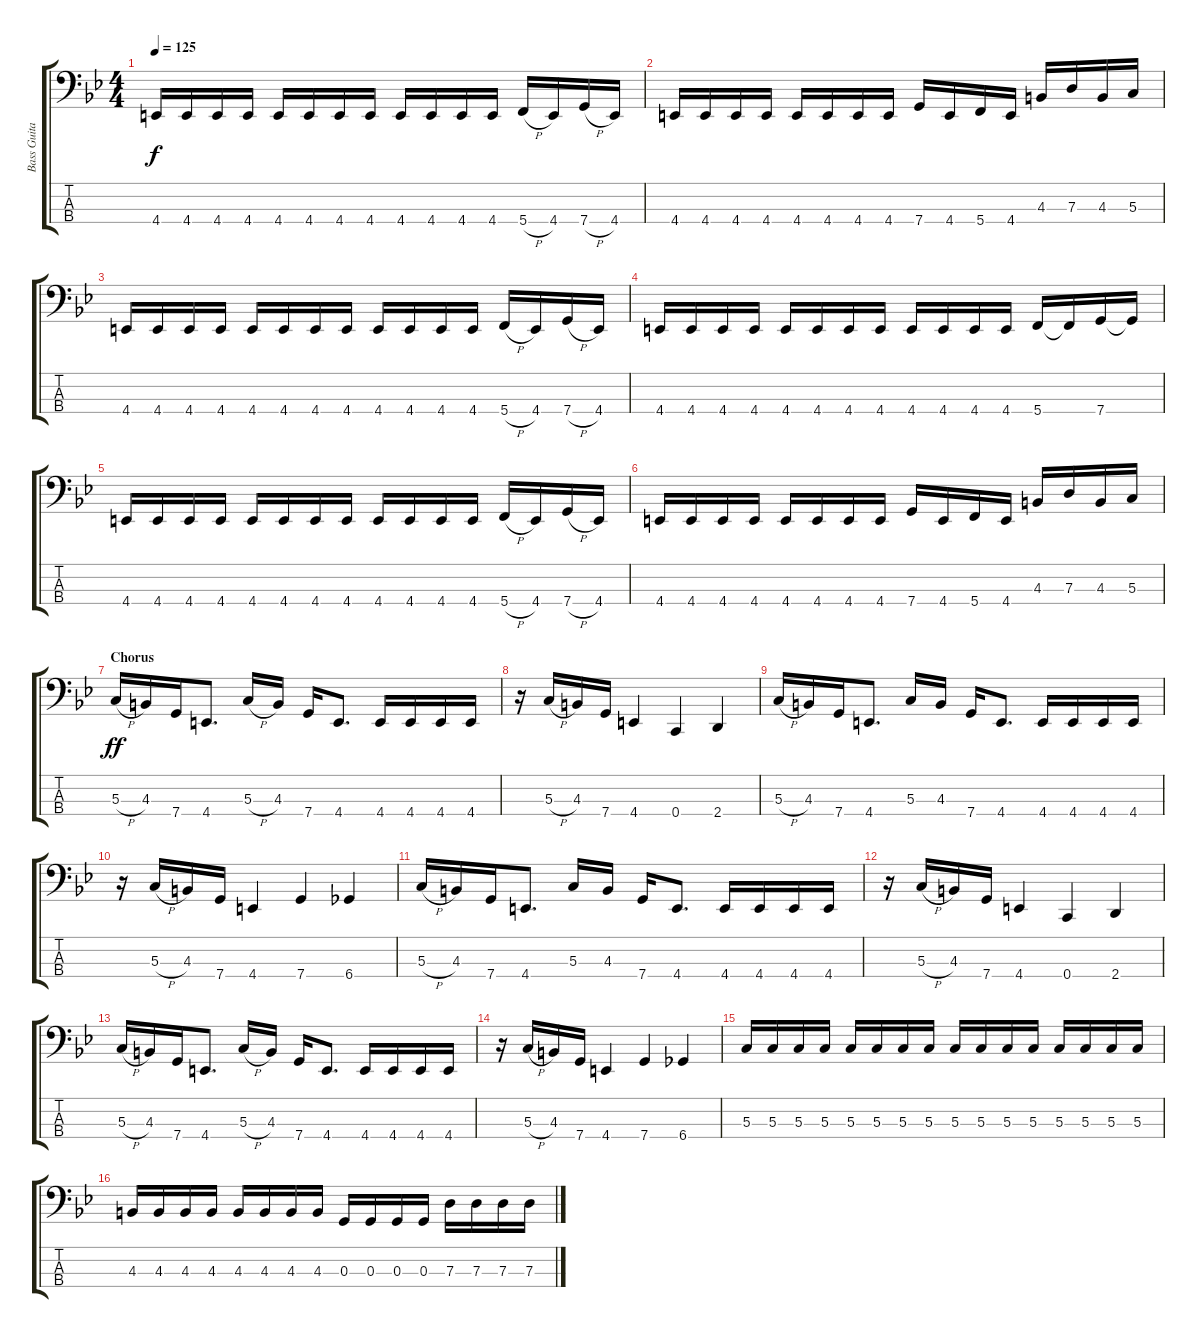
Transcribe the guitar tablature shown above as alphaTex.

\track ("Bass Guitar" "Bass Guita") {instrument electricbasspick}
\staff {score tabs}
\tuning (F2 C2 G1 C1) {hide}
\ts (4 4)
\tempo 125
\clef f4
\ks bb
4.4.16{dy f} 4.4.16 4.4.16 4.4.16 4.4.16 4.4.16 4.4.16 4.4.16 4.4.16 4.4.16 4.4.16 4.4.16 5.4{h}.16 4.4.16 7.4{h}.16 4.4.16 |
4.4.16 4.4.16 4.4.16 4.4.16 4.4.16 4.4.16 4.4.16 4.4.16 7.4.16 4.4.16 5.4.16 4.4.16 4.3.16 7.3.16 4.3.16 5.3.16 |
4.4.16 4.4.16 4.4.16 4.4.16 4.4.16 4.4.16 4.4.16 4.4.16 4.4.16 4.4.16 4.4.16 4.4.16 5.4{h}.16 4.4.16 7.4{h}.16 4.4.16 |
4.4.16 4.4.16 4.4.16 4.4.16 4.4.16 4.4.16 4.4.16 4.4.16 4.4.16 4.4.16 4.4.16 4.4.16 5.4.16 5.4{t}.16 7.4.16 7.4{t}.16 |
4.4.16 4.4.16 4.4.16 4.4.16 4.4.16 4.4.16 4.4.16 4.4.16 4.4.16 4.4.16 4.4.16 4.4.16 5.4{h}.16 4.4.16 7.4{h}.16 4.4.16 |
4.4.16 4.4.16 4.4.16 4.4.16 4.4.16 4.4.16 4.4.16 4.4.16 7.4.16 4.4.16 5.4.16 4.4.16 4.3.16 7.3.16 4.3.16 5.3.16 |
\section ("" "Chorus")
5.3{h}.16{dy ff} 4.3.16 7.4.16 4.4.8{d} 5.3{h}.16 4.3.16 7.4.16 4.4.8{d} 4.4.16 4.4.16 4.4.16 4.4.16 |
r.16 5.3{h}.16 4.3.16 7.4.16 4.4.4 0.4.4 2.4.4 |
5.3{h}.16 4.3.16 7.4.16 4.4.8{d} 5.3.16 4.3.16 7.4.16 4.4.8{d} 4.4.16 4.4.16 4.4.16 4.4.16 |
r.16 5.3{h}.16 4.3.16 7.4.16 4.4.4 7.4.4 6.4.4 |
5.3{h}.16 4.3.16 7.4.16 4.4.8{d} 5.3.16 4.3.16 7.4.16 4.4.8{d} 4.4.16 4.4.16 4.4.16 4.4.16 |
r.16 5.3{h}.16 4.3.16 7.4.16 4.4.4 0.4.4 2.4.4 |
5.3{h}.16 4.3.16 7.4.16 4.4.8{d} 5.3{h}.16 4.3.16 7.4.16 4.4.8{d} 4.4.16 4.4.16 4.4.16 4.4.16 |
r.16 5.3{h}.16 4.3.16 7.4.16 4.4.4 7.4.4 6.4.4 |
5.3.16 5.3.16 5.3.16 5.3.16 5.3.16 5.3.16 5.3.16 5.3.16 5.3.16 5.3.16 5.3.16 5.3.16 5.3.16 5.3.16 5.3.16 5.3.16 |
4.3.16 4.3.16 4.3.16 4.3.16 4.3.16 4.3.16 4.3.16 4.3.16 0.3.16 0.3.16 0.3.16 0.3.16 7.3.16 7.3.16 7.3.16 7.3.16
